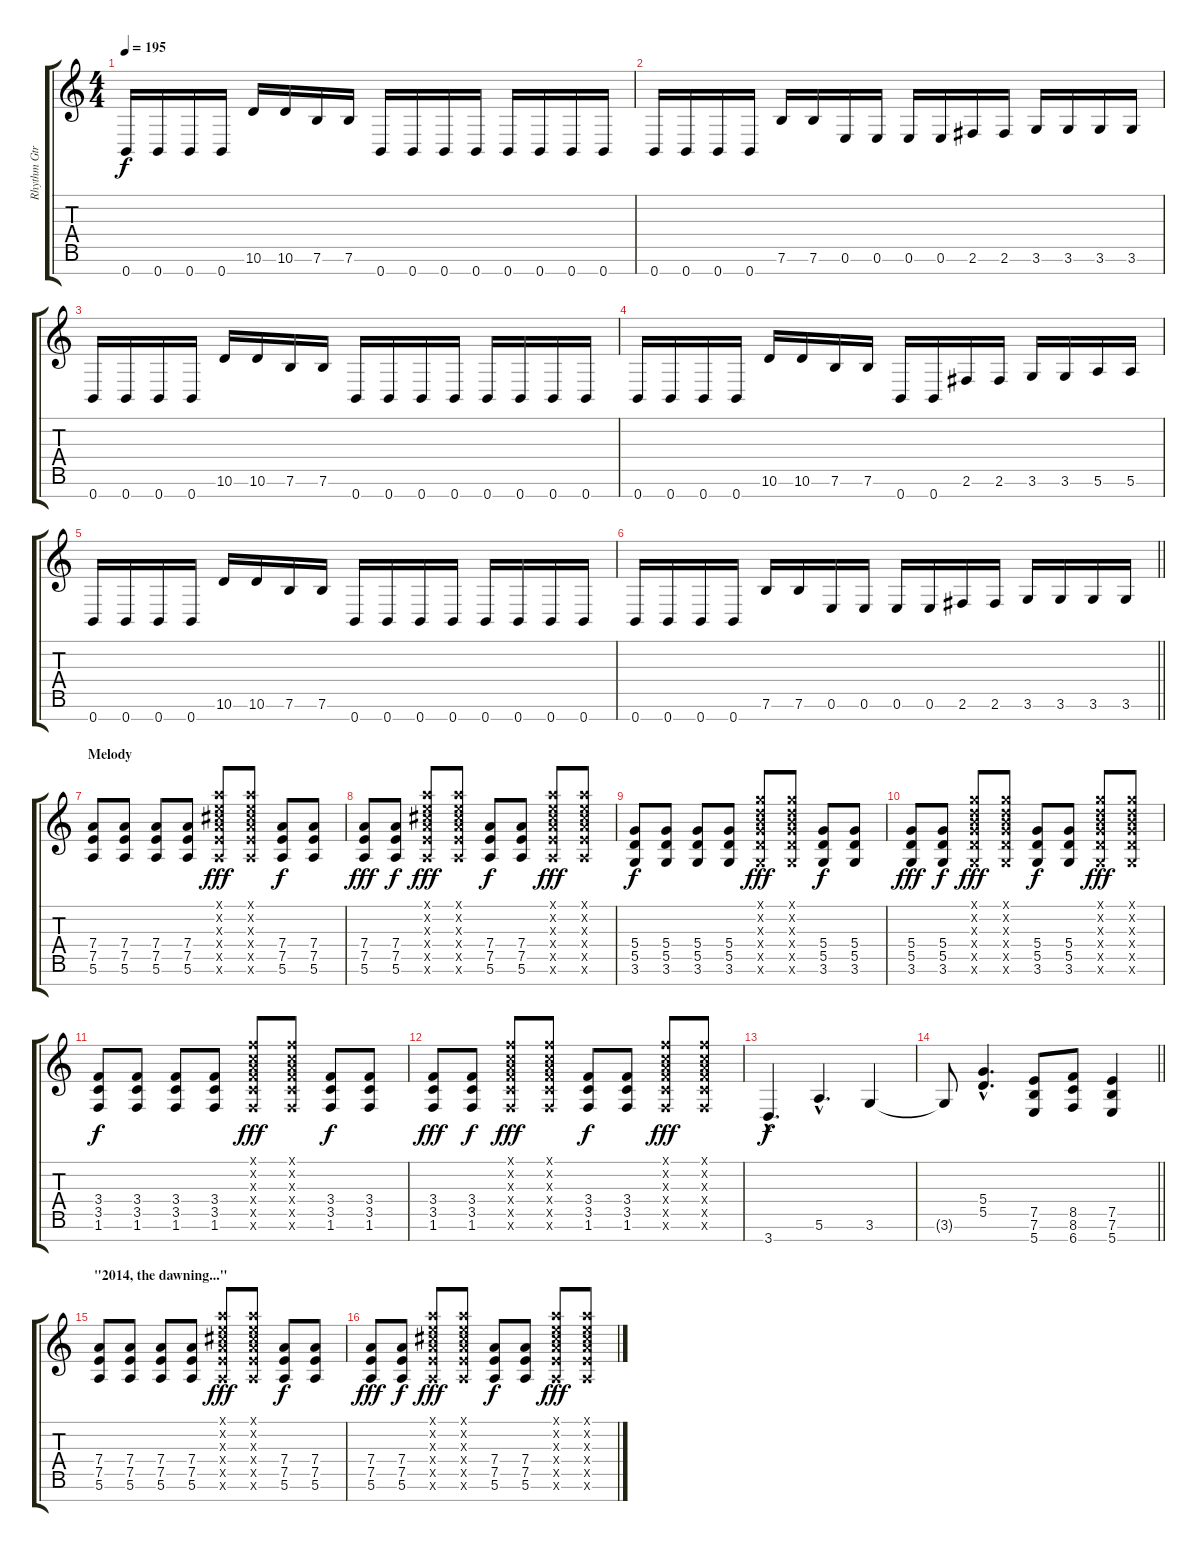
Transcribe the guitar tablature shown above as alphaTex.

\track ("Rhythm Gtr." "Rhythm Gtr") {instrument distortionguitar}
\staff {score tabs}
\tuning (E4 B3 G3 D3 A2 E2 B1) {hide}
\ts (4 4)
\tempo 195
\clef g2
\ks c
0.7.16{dy f} 0.7.16 0.7.16 0.7.16 10.6.16 10.6.16 7.6.16 7.6.16 0.7.16 0.7.16 0.7.16 0.7.16 0.7.16 0.7.16 0.7.16 0.7.16 |
0.7.16 0.7.16 0.7.16 0.7.16 7.6.16 7.6.16 0.6.16 0.6.16 0.6.16 0.6.16 2.6.16 2.6.16 3.6.16 3.6.16 3.6.16 3.6.16 |
0.7.16 0.7.16 0.7.16 0.7.16 10.6.16 10.6.16 7.6.16 7.6.16 0.7.16 0.7.16 0.7.16 0.7.16 0.7.16 0.7.16 0.7.16 0.7.16 |
0.7.16 0.7.16 0.7.16 0.7.16 10.6.16 10.6.16 7.6.16 7.6.16 0.7.16 0.7.16 2.6.16 2.6.16 3.6.16 3.6.16 5.6.16 5.6.16 |
0.7.16 0.7.16 0.7.16 0.7.16 10.6.16 10.6.16 7.6.16 7.6.16 0.7.16 0.7.16 0.7.16 0.7.16 0.7.16 0.7.16 0.7.16 0.7.16 |
\barLineRight lightlight
0.7.16 0.7.16 0.7.16 0.7.16 7.6.16 7.6.16 0.6.16 0.6.16 0.6.16 0.6.16 2.6.16 2.6.16 3.6.16 3.6.16 3.6.16 3.6.16 |
\section ("" "Melody")
(7.4 7.5 5.6).8 (7.4 7.5 5.6).8 (7.4 7.5 5.6).8 (7.4 7.5 5.6).8 (5.1{x} 5.2{x} 6.3{x} 7.4{x} 7.5{x} 5.6{x}).8{dy fff} (5.1{x} 5.2{x} 6.3{x} 7.4{x} 7.5{x} 5.6{x}).8 (7.4 7.5 5.6).8{dy f} (7.4 7.5 5.6).8 |
(7.4 7.5 5.6).8{dy fff} (7.4 7.5 5.6).8{dy f} (5.1{x} 5.2{x} 6.3{x} 7.4{x} 7.5{x} 5.6{x}).8{dy fff} (5.1{x} 5.2{x} 6.3{x} 7.4{x} 7.5{x} 5.6{x}).8 (7.4 7.5 5.6).8{dy f} (7.4 7.5 5.6).8 (5.1{x} 5.2{x} 6.3{x} 7.4{x} 7.5{x} 5.6{x}).8{dy fff} (5.1{x} 5.2{x} 6.3{x} 7.4{x} 7.5{x} 5.6{x}).8 |
(5.4 5.5 3.6).8{dy f} (5.4 5.5 3.6).8 (5.4 5.5 3.6).8 (5.4 5.5 3.6).8 (3.1{x} 3.2{x} 4.3{x} 5.4{x} 5.5{x} 3.6{x}).8{dy fff} (3.1{x} 3.2{x} 4.3{x} 5.4{x} 5.5{x} 3.6{x}).8 (5.4 5.5 3.6).8{dy f} (5.4 5.5 3.6).8 |
(5.4 5.5 3.6).8{dy fff} (5.4 5.5 3.6).8{dy f} (3.1{x} 3.2{x} 4.3{x} 5.4{x} 5.5{x} 3.6{x}).8{dy fff} (3.1{x} 3.2{x} 4.3{x} 5.4{x} 5.5{x} 3.6{x}).8 (5.4 5.5 3.6).8{dy f} (5.4 5.5 3.6).8 (3.1{x} 3.2{x} 4.3{x} 5.4{x} 5.5{x} 3.6{x}).8{dy fff} (3.1{x} 3.2{x} 4.3{x} 5.4{x} 5.5{x} 3.6{x}).8 |
(3.4 3.5 1.6).8{dy f} (3.4 3.5 1.6).8 (3.4 3.5 1.6).8 (3.4 3.5 1.6).8 (1.1{x} 1.2{x} 2.3{x} 3.4{x} 3.5{x} 1.6{x}).8{dy fff} (1.1{x} 1.2{x} 2.3{x} 3.4{x} 3.5{x} 1.6{x}).8 (3.4 3.5 1.6).8{dy f} (3.4 3.5 1.6).8 |
(3.4 3.5 1.6).8{dy fff} (3.4 3.5 1.6).8{dy f} (1.1{x} 1.2{x} 2.3{x} 3.4{x} 3.5{x} 1.6{x}).8{dy fff} (1.1{x} 1.2{x} 2.3{x} 3.4{x} 3.5{x} 1.6{x}).8 (3.4 3.5 1.6).8{dy f} (3.4 3.5 1.6).8 (1.1{x} 1.2{x} 2.3{x} 3.4{x} 3.5{x} 1.6{x}).8{dy fff} (1.1{x} 1.2{x} 2.3{x} 3.4{x} 3.5{x} 1.6{x}).8 |
3.7{hac}.4{d dy f} 5.6{hac}.4{d} 3.6.4 |
\barLineRight lightlight
3.6{t}.8 (5.4{hac} 5.5{hac}).4{d} (7.5 7.6 5.7).8 (8.5 8.6 6.7).8 (7.5 7.6 5.7).4 |
\section ("" "\"2014, the dawning...\"")
(7.4 7.5 5.6).8 (7.4 7.5 5.6).8 (7.4 7.5 5.6).8 (7.4 7.5 5.6).8 (5.1{x} 5.2{x} 6.3{x} 7.4{x} 7.5{x} 5.6{x}).8{dy fff} (5.1{x} 5.2{x} 6.3{x} 7.4{x} 7.5{x} 5.6{x}).8 (7.4 7.5 5.6).8{dy f} (7.4 7.5 5.6).8 |
(7.4 7.5 5.6).8{dy fff} (7.4 7.5 5.6).8{dy f} (5.1{x} 5.2{x} 6.3{x} 7.4{x} 7.5{x} 5.6{x}).8{dy fff} (5.1{x} 5.2{x} 6.3{x} 7.4{x} 7.5{x} 5.6{x}).8 (7.4 7.5 5.6).8{dy f} (7.4 7.5 5.6).8 (5.1{x} 5.2{x} 6.3{x} 7.4{x} 7.5{x} 5.6{x}).8{dy fff} (5.1{x} 5.2{x} 6.3{x} 7.4{x} 7.5{x} 5.6{x}).8
